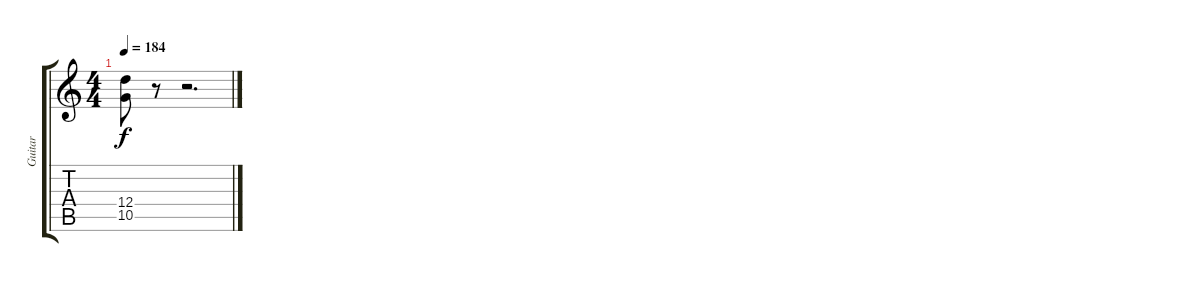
\track ("Guitar" "Guitar") {instrument overdrivenguitar}
\staff {score tabs}
\tuning (E4 B3 G3 D3 A2 E2) {hide}
\ts (4 4)
\tempo 184
\clef g2
\ks c
(12.4 10.5).8{dy f} r.8 r.2{d}
